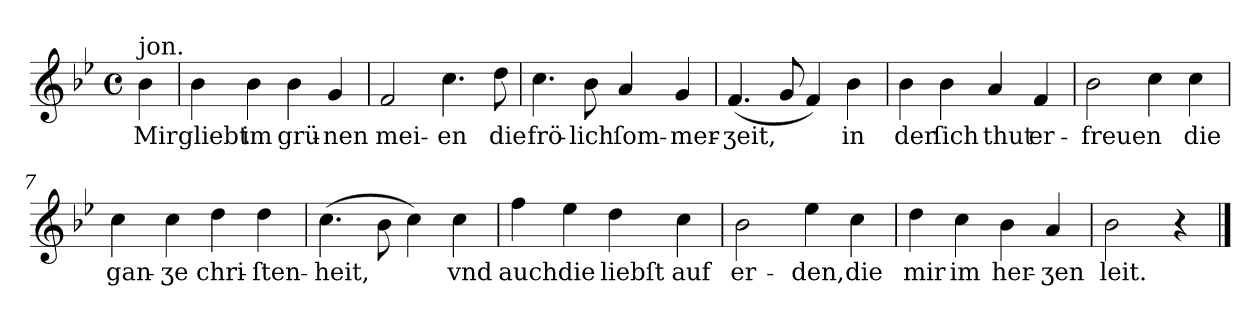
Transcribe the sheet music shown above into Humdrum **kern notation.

**kern	**text
*part1	*part1
*staff1	*staff1
*k[b-e-]	*
*B-:ion	*
*M4/4	*
*met(c)	*
=	=
!LO:TX:a:t=jon.	!
4b-	Mir
=1	=1
4b-	gliebt
4b-	im
4b-	grü-
4g	-nen
=2	=2
2f	mei-
4.cc	-en
8dd	die
=3	=3
4.cc	frö-
8b-	-lich
4a	ſom-
4g	-mer-
=4	=4
(4.f	-ʒeit,
8g	.
4f)	.
4b-	in
=5	=5
4b-	der
4b-	ſich
4a	thut
4f	er-
=6	=6
2b-	-freuen
4cc	.
4cc	die
=7	=7
4cc	gan-
4cc	-ʒe
4dd	chri-
4dd	-ſten-
=8	=8
(4.cc	-heit,
8b-	.
4cc)	.
4cc	vnd
=9	=9
4ff	auch
4ee-	die
4dd	liebſt
4cc	auf
=10	=10
2b-	er-
4ee-	-den,
4cc	die
=11	=11
4dd	mir
4cc	im
4b-	her-
4a	-ʒen
=12	=12
2b-	leit.
4r	.
==	==
*-	*-
